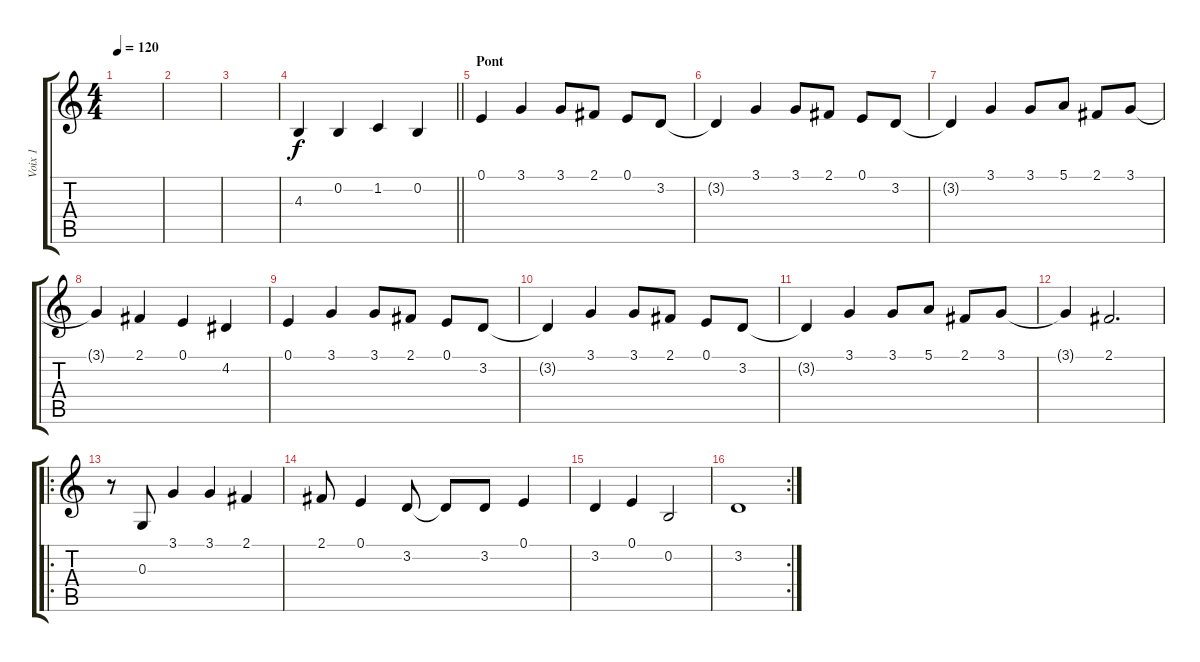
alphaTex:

\track ("Voix 1" "Voix 1") {instrument bassoon}
\staff {score tabs}
\tuning (E4 B3 G3 D3 A2 E2) {hide}
\ts (4 4)
\tempo 120
\clef g2
\ks c
|
|
|
\barLineRight lightlight
4.3.4 0.2.4 1.2.4 0.2.4 |
\section ("" "Pont")
0.1.4 3.1.4 3.1.8 2.1.8 0.1.8 3.2.8 |
3.2{t}.4 3.1.4 3.1.8 2.1.8 0.1.8 3.2.8 |
3.2{t}.4 3.1.4 3.1.8 5.1.8 2.1.8 3.1.8 |
3.1{t}.4 2.1.4 0.1.4 4.2.4 |
0.1.4 3.1.4 3.1.8 2.1.8 0.1.8 3.2.8 |
3.2{t}.4 3.1.4 3.1.8 2.1.8 0.1.8 3.2.8 |
3.2{t}.4 3.1.4 3.1.8 5.1.8 2.1.8 3.1.8 |
3.1{t}.4 2.1.2{d} |
\ro
r.8 0.3.8 3.1.4 3.1.4 2.1.4 |
2.1.8 0.1.4 3.2.8 3.2{t}.8 3.2.8 0.1.4 |
3.2.4 0.1.4 0.2.2 |
\rc 2
3.2.1
